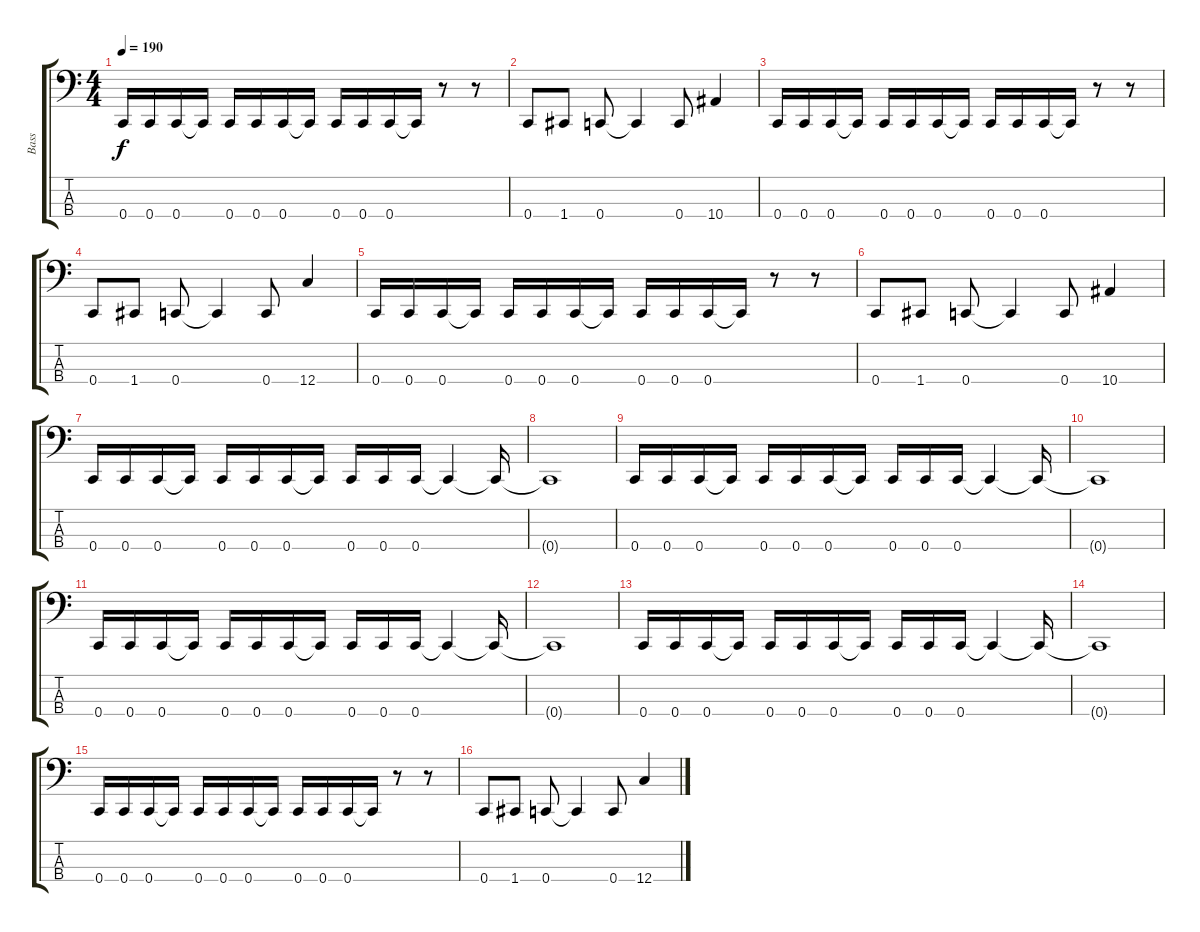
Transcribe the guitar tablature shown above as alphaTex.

\track ("Bass" "Bass") {instrument electricbasspick}
\staff {score tabs}
\tuning (F2 C2 G1 C1) {hide}
\ts (4 4)
\tempo 190
\clef f4
\ks c
0.4.16{dy f} 0.4.16 0.4.16 0.4{t}.16 0.4.16 0.4.16 0.4.16 0.4{t}.16 0.4.16 0.4.16 0.4.16 0.4{t}.16 r.8 r.8 |
0.4.8 1.4.8 0.4.8 0.4{t}.4 0.4.8 10.4.4 |
0.4.16 0.4.16 0.4.16 0.4{t}.16 0.4.16 0.4.16 0.4.16 0.4{t}.16 0.4.16 0.4.16 0.4.16 0.4{t}.16 r.8 r.8 |
0.4.8 1.4.8 0.4.8 0.4{t}.4 0.4.8 12.4.4 |
0.4.16 0.4.16 0.4.16 0.4{t}.16 0.4.16 0.4.16 0.4.16 0.4{t}.16 0.4.16 0.4.16 0.4.16 0.4{t}.16 r.8 r.8 |
0.4.8 1.4.8 0.4.8 0.4{t}.4 0.4.8 10.4.4 |
0.4.16 0.4.16 0.4.16 0.4{t}.16 0.4.16 0.4.16 0.4.16 0.4{t}.16 0.4.16 0.4.16 0.4.16 0.4{t}.4 0.4{t}.16 |
0.4{t}.1 |
0.4.16 0.4.16 0.4.16 0.4{t}.16 0.4.16 0.4.16 0.4.16 0.4{t}.16 0.4.16 0.4.16 0.4.16 0.4{t}.4 0.4{t}.16 |
0.4{t}.1 |
0.4.16 0.4.16 0.4.16 0.4{t}.16 0.4.16 0.4.16 0.4.16 0.4{t}.16 0.4.16 0.4.16 0.4.16 0.4{t}.4 0.4{t}.16 |
0.4{t}.1 |
0.4.16 0.4.16 0.4.16 0.4{t}.16 0.4.16 0.4.16 0.4.16 0.4{t}.16 0.4.16 0.4.16 0.4.16 0.4{t}.4 0.4{t}.16 |
0.4{t}.1 |
0.4.16 0.4.16 0.4.16 0.4{t}.16 0.4.16 0.4.16 0.4.16 0.4{t}.16 0.4.16 0.4.16 0.4.16 0.4{t}.16 r.8 r.8 |
0.4.8 1.4.8 0.4.8 0.4{t}.4 0.4.8 12.4.4
